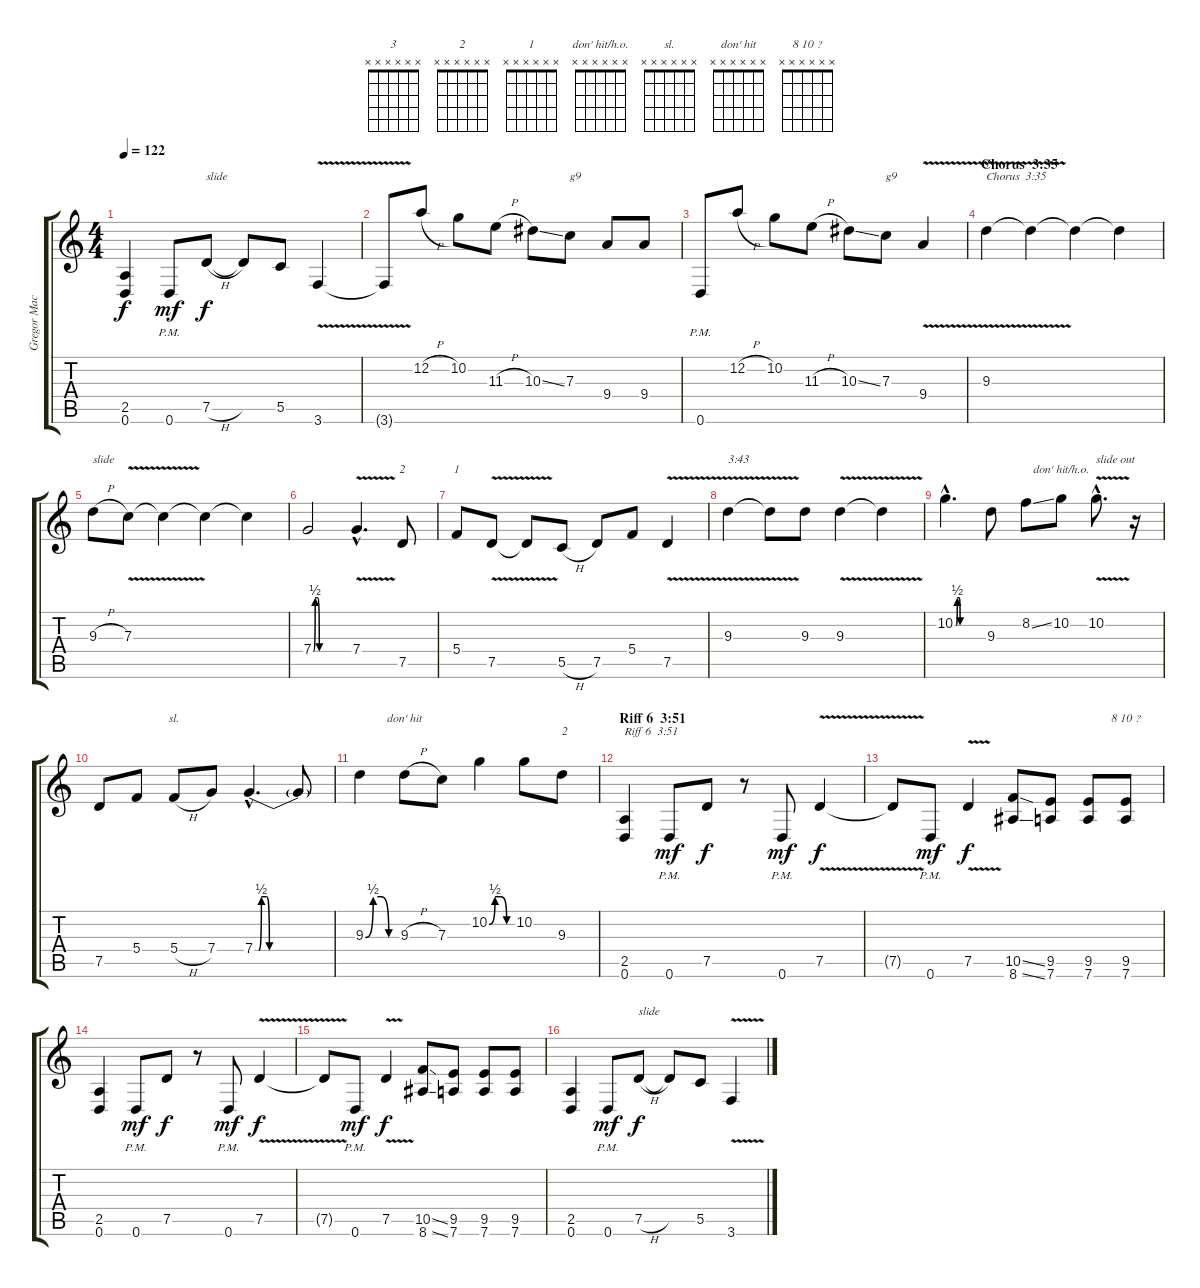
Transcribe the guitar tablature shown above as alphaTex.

\track ("Gregor Mackintosh" "Gregor Mac") {instrument overdrivenguitar}
\staff {score tabs}
\tuning (D4 A3 F3 C3 G2 D2) {hide}
\chord ("3" x x x x x x)
\chord ("2" x x x x x x)
\chord ("1" x x x x x x)
\chord ("don' hit/h.o." x x x x x x)
\chord ("sl." x x x x x x)
\chord ("don' hit" x x x x x x)
\chord ("8 10 ?" x x x x x x)
\ts (4 4)
\tempo 122
\clef g2
\ks c
(2.5 0.6).4{dy f} 0.6{pm}.8{dy mf} 7.5{h}.8{txt "slide" dy f} 7.5{t}.8 5.5.8 3.6{v}.4 |
3.6{t}.8 12.2{h}.8 10.2.8 11.3{h}.8 10.3{ss}.8 7.3.8{txt "g9"} 9.4.8 9.4.8 |
0.6{pm}.8 12.2{h}.8 10.2.8 11.3{h}.8 10.3{ss}.8 7.3.8{txt "g9"} 9.4{v}.4 |
\section ("" "Chorus  3:35")
9.3{v}.4{ch "3" txt "Chorus  3:35"} 9.3{t}.4 9.3{t}.4 9.3{t}.4 |
9.3{h}.8{txt "slide"} 7.3{v}.8 7.3{t}.4 7.3{t}.4 7.3{t}.4 |
7.4{be (custom 0 0 3 2 7 2 10 0 60 0)}.2 7.4{v hac}.4{d} 7.5.8{ch "2"} |
5.4.8{ch "1"} 7.5{v}.8 7.5{t}.8 5.5{h}.8 7.5.8 5.4.8 7.5{v}.4 |
9.3{v}.4{txt "3:43"} 9.3{t}.8 9.3.8 9.3{v}.4 9.3{t}.4 |
10.2{be (custom 0 0 3 0 5 2 9 2 11 0 60 0) hac}.4{d} 9.3.8 8.2{ss}.8 10.2.8{ch "don' hit/h.o."} 10.2{v hac}.8{d txt "slide out"} r.16 |
7.5.8 5.4.8 5.4{h}.8{ch "sl."} 7.4.8 7.4{be (custom 0 0 3 0 5 2 9 2 11 0 60 0) hac}.4{d} 7.4{t}.8 |
9.3{be (custom 0 0 15 2 30 2 45 0 60 0)}.4 9.3{h}.8{ch "don' hit"} 7.3.8 10.2{be (custom 0 0 15 2 30 2 45 0 60 0)}.4 10.2.8 9.3.8{txt "2"} |
\section ("" "Riff 6  3:51")
(2.5 0.6).4{txt "Riff 6  3:51"} 0.6{pm}.8{dy mf} 7.5.8{dy f} r.8 0.6{pm}.8{dy mf} 7.5{v}.4{dy f} |
7.5{t}.8 0.6{pm}.8{dy mf} 7.5{v}.4{dy f} (10.5{ss} 8.6{ss}).8 (9.5 7.6).8 (9.5 7.6).8 (9.5 7.6).8{ch "8 10 ?"} |
(2.5 0.6).4 0.6{pm}.8{dy mf} 7.5.8{dy f} r.8 0.6{pm}.8{dy mf} 7.5{v}.4{dy f} |
7.5{t}.8 0.6{pm}.8{dy mf} 7.5{v}.4{dy f} (10.5{ss} 8.6{ss}).8 (9.5 7.6).8 (9.5 7.6).8 (9.5 7.6).8 |
(2.5 0.6).4 0.6{pm}.8{dy mf} 7.5{h}.8{txt "slide" dy f} 7.5{t}.8 5.5.8 3.6{v}.4
